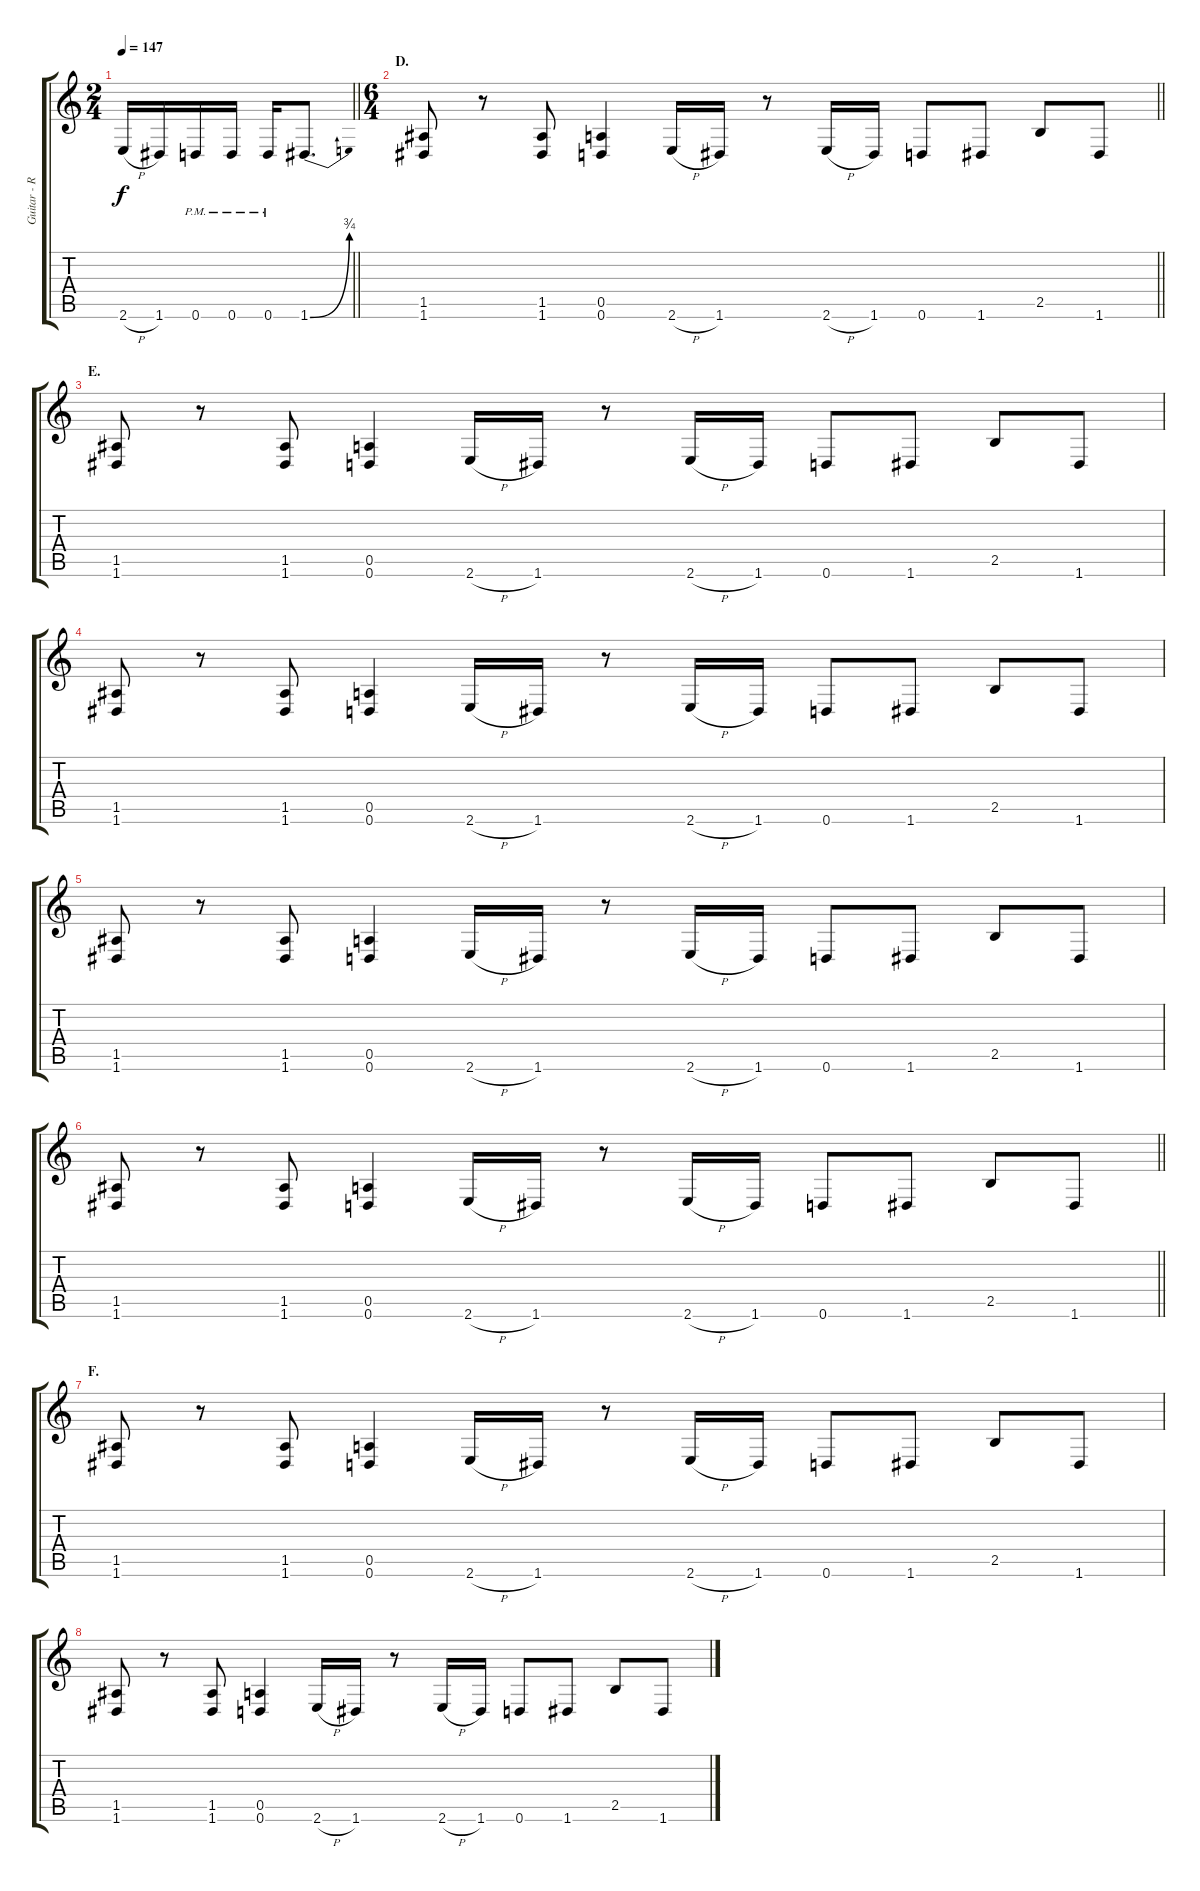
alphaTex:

\track ("Guitar - Right" "Guitar - R") {instrument distortionguitar}
\staff {score tabs}
\tuning (E4 B3 G3 D3 A2 D2) {hide}
\ts (2 4)
\tempo 147
\clef g2
\barLineRight lightlight
\ks c
2.6{h}.16{dy f} 1.6.16 0.6{pm}.16 0.6{pm}.16 0.6{pm}.16 1.6{be (bend 0 0 60 3)}.8{d} |
\ts (6 4)
\section ("" "D.")
\barLineRight lightlight
(1.5 1.6).8 r.8 (1.5 1.6).8 (0.5 0.6).4 2.6{h}.16 1.6.16 r.8 2.6{h}.16 1.6.16 0.6.8 1.6.8 2.5.8 1.6.8 |
\section ("" "E.")
(1.5 1.6).8 r.8 (1.5 1.6).8 (0.5 0.6).4 2.6{h}.16 1.6.16 r.8 2.6{h}.16 1.6.16 0.6.8 1.6.8 2.5.8 1.6.8 |
(1.5 1.6).8 r.8 (1.5 1.6).8 (0.5 0.6).4 2.6{h}.16 1.6.16 r.8 2.6{h}.16 1.6.16 0.6.8 1.6.8 2.5.8 1.6.8 |
(1.5 1.6).8 r.8 (1.5 1.6).8 (0.5 0.6).4 2.6{h}.16 1.6.16 r.8 2.6{h}.16 1.6.16 0.6.8 1.6.8 2.5.8 1.6.8 |
\barLineRight lightlight
(1.5 1.6).8 r.8 (1.5 1.6).8 (0.5 0.6).4 2.6{h}.16 1.6.16 r.8 2.6{h}.16 1.6.16 0.6.8 1.6.8 2.5.8 1.6.8 |
\section ("" "F.")
(1.5 1.6).8 r.8 (1.5 1.6).8 (0.5 0.6).4 2.6{h}.16 1.6.16 r.8 2.6{h}.16 1.6.16 0.6.8 1.6.8 2.5.8 1.6.8 |
(1.5 1.6).8 r.8 (1.5 1.6).8 (0.5 0.6).4 2.6{h}.16 1.6.16 r.8 2.6{h}.16 1.6.16 0.6.8 1.6.8 2.5.8 1.6.8
